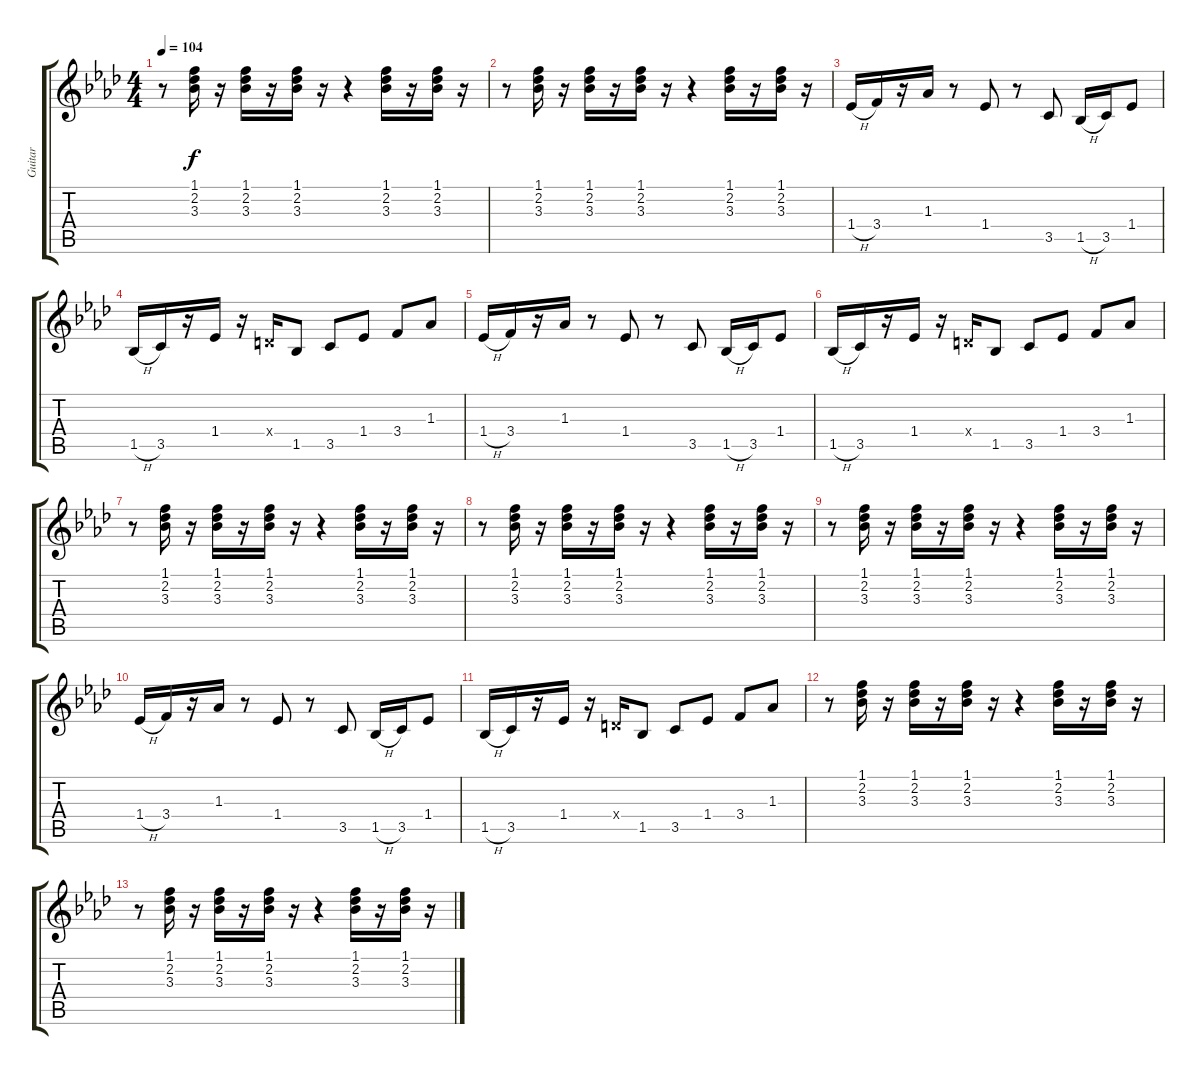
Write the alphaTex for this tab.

\track ("Guitar" "Guitar") {instrument electricguitarclean}
\staff {score tabs}
\tuning (E4 B3 G3 D3 A2 E2) {hide}
\ts (4 4)
\tempo 104
\clef g2
\ks ab
r.8{dy f} (1.1 2.2 3.3).16 r.16 (1.1 2.2 3.3).16 r.16 (1.1 2.2 3.3).16 r.16 r.4 (1.1 2.2 3.3).16 r.16 (1.1 2.2 3.3).16 r.16 |
r.8 (1.1 2.2 3.3).16 r.16 (1.1 2.2 3.3).16 r.16 (1.1 2.2 3.3).16 r.16 r.4 (1.1 2.2 3.3).16 r.16 (1.1 2.2 3.3).16 r.16 |
1.4{h}.16 3.4.16 r.16 1.3.16 r.8 1.4.8 r.8 3.5.8 1.5{h}.16 3.5.16 1.4.8 |
1.5{h}.16 3.5.16 r.16 1.4.16 r.16 0.4{x}.16 1.5.8 3.5.8 1.4.8 3.4.8 1.3.8 |
1.4{h}.16 3.4.16 r.16 1.3.16 r.8 1.4.8 r.8 3.5.8 1.5{h}.16 3.5.16 1.4.8 |
1.5{h}.16 3.5.16 r.16 1.4.16 r.16 0.4{x}.16 1.5.8 3.5.8 1.4.8 3.4.8 1.3.8 |
r.8 (1.1 2.2 3.3).16 r.16 (1.1 2.2 3.3).16 r.16 (1.1 2.2 3.3).16 r.16 r.4 (1.1 2.2 3.3).16 r.16 (1.1 2.2 3.3).16 r.16 |
r.8 (1.1 2.2 3.3).16 r.16 (1.1 2.2 3.3).16 r.16 (1.1 2.2 3.3).16 r.16 r.4 (1.1 2.2 3.3).16 r.16 (1.1 2.2 3.3).16 r.16 |
r.8 (1.1 2.2 3.3).16 r.16 (1.1 2.2 3.3).16 r.16 (1.1 2.2 3.3).16 r.16 r.4 (1.1 2.2 3.3).16 r.16 (1.1 2.2 3.3).16 r.16 |
1.4{h}.16 3.4.16 r.16 1.3.16 r.8 1.4.8 r.8 3.5.8 1.5{h}.16 3.5.16 1.4.8 |
1.5{h}.16 3.5.16 r.16 1.4.16 r.16 0.4{x}.16 1.5.8 3.5.8 1.4.8 3.4.8 1.3.8 |
r.8 (1.1 2.2 3.3).16 r.16 (1.1 2.2 3.3).16 r.16 (1.1 2.2 3.3).16 r.16 r.4 (1.1 2.2 3.3).16 r.16 (1.1 2.2 3.3).16 r.16 |
r.8 (1.1 2.2 3.3).16 r.16 (1.1 2.2 3.3).16 r.16 (1.1 2.2 3.3).16 r.16 r.4 (1.1 2.2 3.3).16 r.16 (1.1 2.2 3.3).16 r.16
